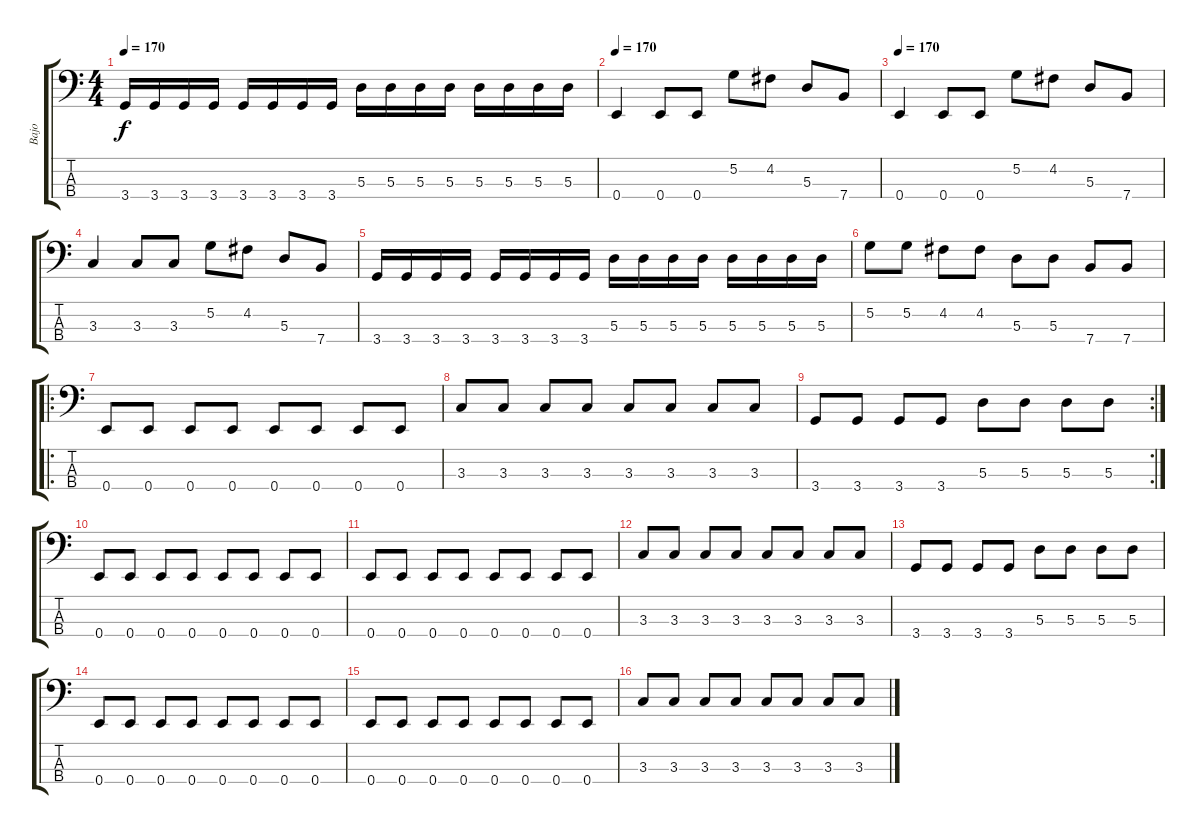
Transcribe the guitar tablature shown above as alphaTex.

\track ("Bajo" "Bajo") {instrument electricbasspick}
\staff {score tabs}
\tuning (G2 D2 A1 E1) {hide}
\ts (4 4)
\tempo 170
\clef f4
\ks c
3.4.16{dy f} 3.4.16 3.4.16 3.4.16 3.4.16 3.4.16 3.4.16 3.4.16 5.3.16 5.3.16 5.3.16 5.3.16 5.3.16 5.3.16 5.3.16 5.3.16 |
\tempo 170
0.4.4 0.4.8 0.4.8 5.2.8 4.2.8 5.3.8 7.4.8 |
\tempo 170
0.4.4 0.4.8 0.4.8 5.2.8 4.2.8 5.3.8 7.4.8 |
3.3.4 3.3.8 3.3.8 5.2.8 4.2.8 5.3.8 7.4.8 |
3.4.16 3.4.16 3.4.16 3.4.16 3.4.16 3.4.16 3.4.16 3.4.16 5.3.16 5.3.16 5.3.16 5.3.16 5.3.16 5.3.16 5.3.16 5.3.16 |
5.2.8 5.2.8 4.2.8 4.2.8 5.3.8 5.3.8 7.4.8 7.4.8 |
\ro
0.4.8 0.4.8 0.4.8 0.4.8 0.4.8 0.4.8 0.4.8 0.4.8 |
3.3.8 3.3.8 3.3.8 3.3.8 3.3.8 3.3.8 3.3.8 3.3.8 |
\rc 2
3.4.8 3.4.8 3.4.8 3.4.8 5.3.8 5.3.8 5.3.8 5.3.8 |
0.4.8 0.4.8 0.4.8 0.4.8 0.4.8 0.4.8 0.4.8 0.4.8 |
0.4.8 0.4.8 0.4.8 0.4.8 0.4.8 0.4.8 0.4.8 0.4.8 |
3.3.8 3.3.8 3.3.8 3.3.8 3.3.8 3.3.8 3.3.8 3.3.8 |
3.4.8 3.4.8 3.4.8 3.4.8 5.3.8 5.3.8 5.3.8 5.3.8 |
0.4.8 0.4.8 0.4.8 0.4.8 0.4.8 0.4.8 0.4.8 0.4.8 |
0.4.8 0.4.8 0.4.8 0.4.8 0.4.8 0.4.8 0.4.8 0.4.8 |
3.3.8 3.3.8 3.3.8 3.3.8 3.3.8 3.3.8 3.3.8 3.3.8
